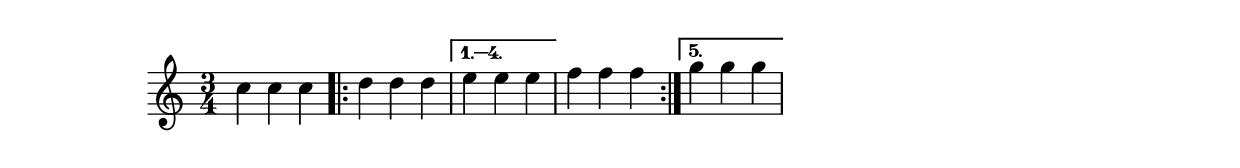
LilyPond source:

%% Do not edit this file; it is automatically
%% generated from LSR http://lsr.dsi.unimi.it
%% This file is in the public domain.
\version "2.13.16"

\header {
  lsrtags = "repeats"

%% Translation of GIT committish: 2b0dc29608d6c3f5a03ead4877ae514c647adb74
  texidoces = "
De forma predeterminada, los corchetes de primera y segunda vez se
trazan encima de los finales alternativos completos, pero es posible
acortartlos estableciendo un valor cierto para
@code{voltaSpannerDuration}.  En el ejemplo siguiente, el corchete
sólo dura un compás, que corresponde a una duración de 3/4.

"
  doctitlees = "Shortening volta brackets"

%% Translation of GIT committish: 0a868be38a775ecb1ef935b079000cebbc64de40
  texidocde = "
Volta-Klammern werden normalerweise über alle Noten der Klammer gezogen, aber
es ist möglich sie zu verkürzen.  Hierzu muss
@code{voltaSpannerDuration} definiert werden, in dem Beispiel etwa als
3/4, sodass die Klammer nur einen Takt dauert.

"
  doctitlede = "Volta-Klammern verkürzen"
%% Translation of GIT committish: a5bde6d51a5c88e952d95ae36c61a5efc22ba441
  texidocfr = "
Les crochets indiquant les fins alternatives s'étalent tout au long ce
celle-ci.  On peut les raccourcir en définissant la propriété
@code{voltaSpannerDuration}.  Dans l'exemple suivant, le crochet ne se
prolonge que sur une mesure à 3/4.

"
  doctitlefr = "Diminution de la taille du crochet d'alternative"


  texidoc = "
By default, the volta brackets will be drawn over all of the
alternative music, but it is possible to shorten them by setting
@code{voltaSpannerDuration}.  In the next example, the bracket only
lasts one measure, which is a duration of 3/4.

"
  doctitle = "Shortening volta brackets"
} % begin verbatim

\relative c'' {
  \time 3/4
  c4 c c
  \set Score.voltaSpannerDuration = #(ly:make-moment 3 4)
  \repeat volta 5 { d4 d d }
  \alternative {
    {
      e4 e e
      f4 f f
    }
    { g4 g g }
  }
}

